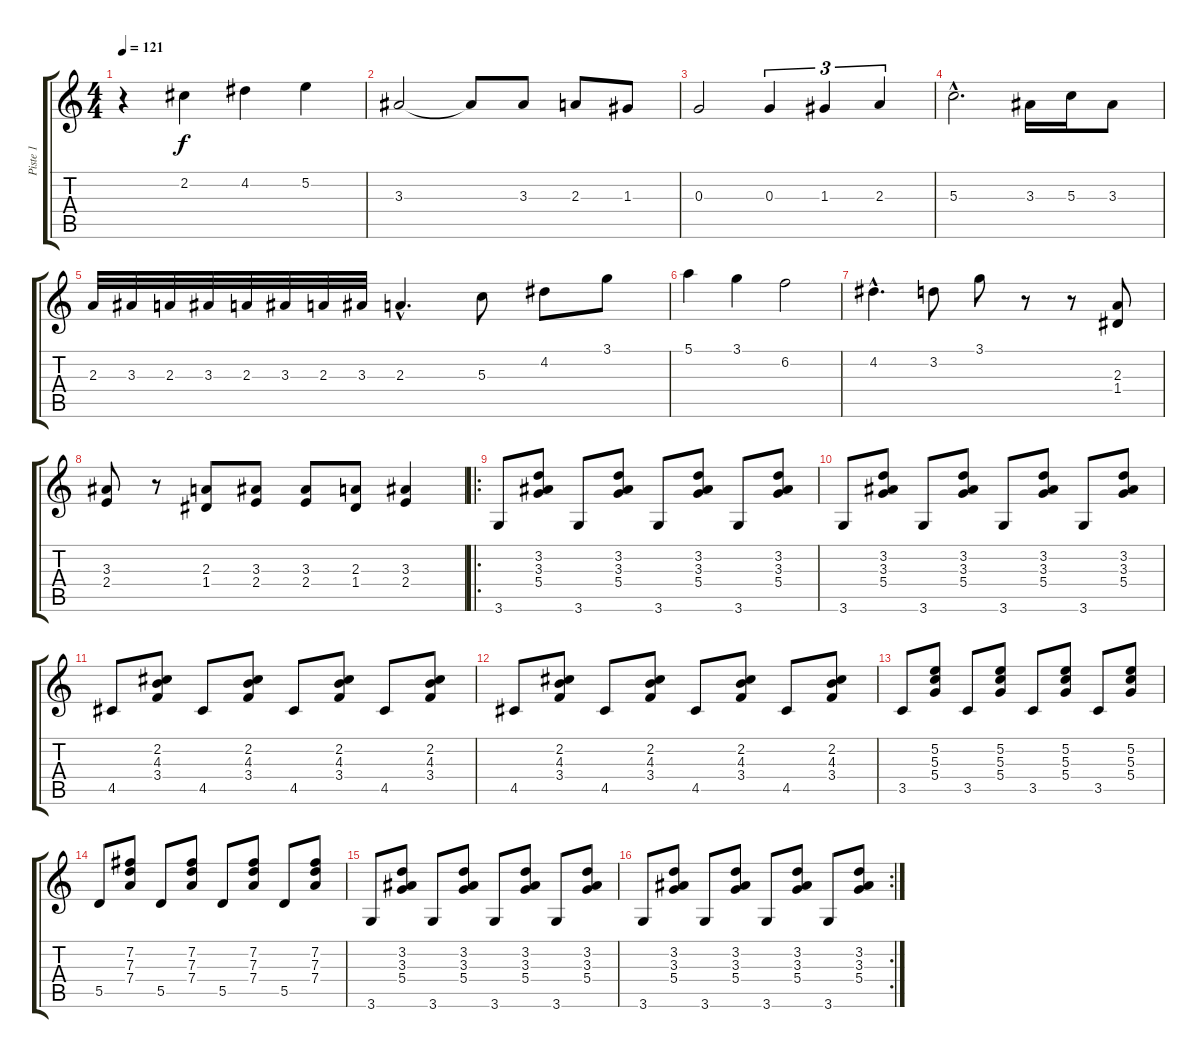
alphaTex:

\track ("Piste 1" "Piste 1") {instrument acousticguitarnylon}
\staff {score tabs}
\tuning (E4 B3 G3 D3 A2 E2) {hide}
\ts (4 4)
\tempo 121
\clef g2
\ks c
r.4{dy f instrument acousticguitarnylon} 2.2.4 4.2.4 5.2.4 |
3.3.2 3.3{t}.8 3.3.8 2.3.8 1.3.8 |
0.3.2 0.3.4{tu (3 2)} 1.3.4{tu (3 2)} 2.3.4{tu (3 2)} |
5.3{hac}.2{d} 3.3.16 5.3.16 3.3.8 |
2.3.32 3.3.32 2.3.32 3.3.32 2.3.32 3.3.32 2.3.32 3.3.32 2.3{hac}.4{d} 5.3.8 4.2.8 3.1.8 |
5.1.4 3.1.4 6.2.2 |
4.2{hac}.4{d} 3.2.8 3.1.8 r.8 r.8 (2.3 1.4).8 |
(3.3 2.4).8 r.8 (2.3 1.4).8 (3.3 2.4).8 (3.3 2.4).8 (2.3 1.4).8 (3.3 2.4).4 |
\ro
3.6.8 (3.2 3.3 5.4).8 3.6.8 (3.2 3.3 5.4).8 3.6.8 (3.2 3.3 5.4).8 3.6.8 (3.2 3.3 5.4).8 |
3.6.8 (3.2 3.3 5.4).8 3.6.8 (3.2 3.3 5.4).8 3.6.8 (3.2 3.3 5.4).8 3.6.8 (3.2 3.3 5.4).8 |
4.5.8 (2.2 4.3 3.4).8 4.5.8 (2.2 4.3 3.4).8 4.5.8 (2.2 4.3 3.4).8 4.5.8 (2.2 4.3 3.4).8 |
4.5.8 (2.2 4.3 3.4).8 4.5.8 (2.2 4.3 3.4).8 4.5.8 (2.2 4.3 3.4).8 4.5.8 (2.2 4.3 3.4).8 |
3.5.8 (5.2 5.3 5.4).8 3.5.8 (5.2 5.3 5.4).8 3.5.8 (5.2 5.3 5.4).8 3.5.8 (5.2 5.3 5.4).8 |
5.5.8 (7.2 7.3 7.4).8 5.5.8 (7.2 7.3 7.4).8 5.5.8 (7.2 7.3 7.4).8 5.5.8 (7.2 7.3 7.4).8 |
3.6.8 (3.2 3.3 5.4).8 3.6.8 (3.2 3.3 5.4).8 3.6.8 (3.2 3.3 5.4).8 3.6.8 (3.2 3.3 5.4).8 |
\rc 2
3.6.8 (3.2 3.3 5.4).8 3.6.8 (3.2 3.3 5.4).8 3.6.8 (3.2 3.3 5.4).8 3.6.8 (3.2 3.3 5.4).8
